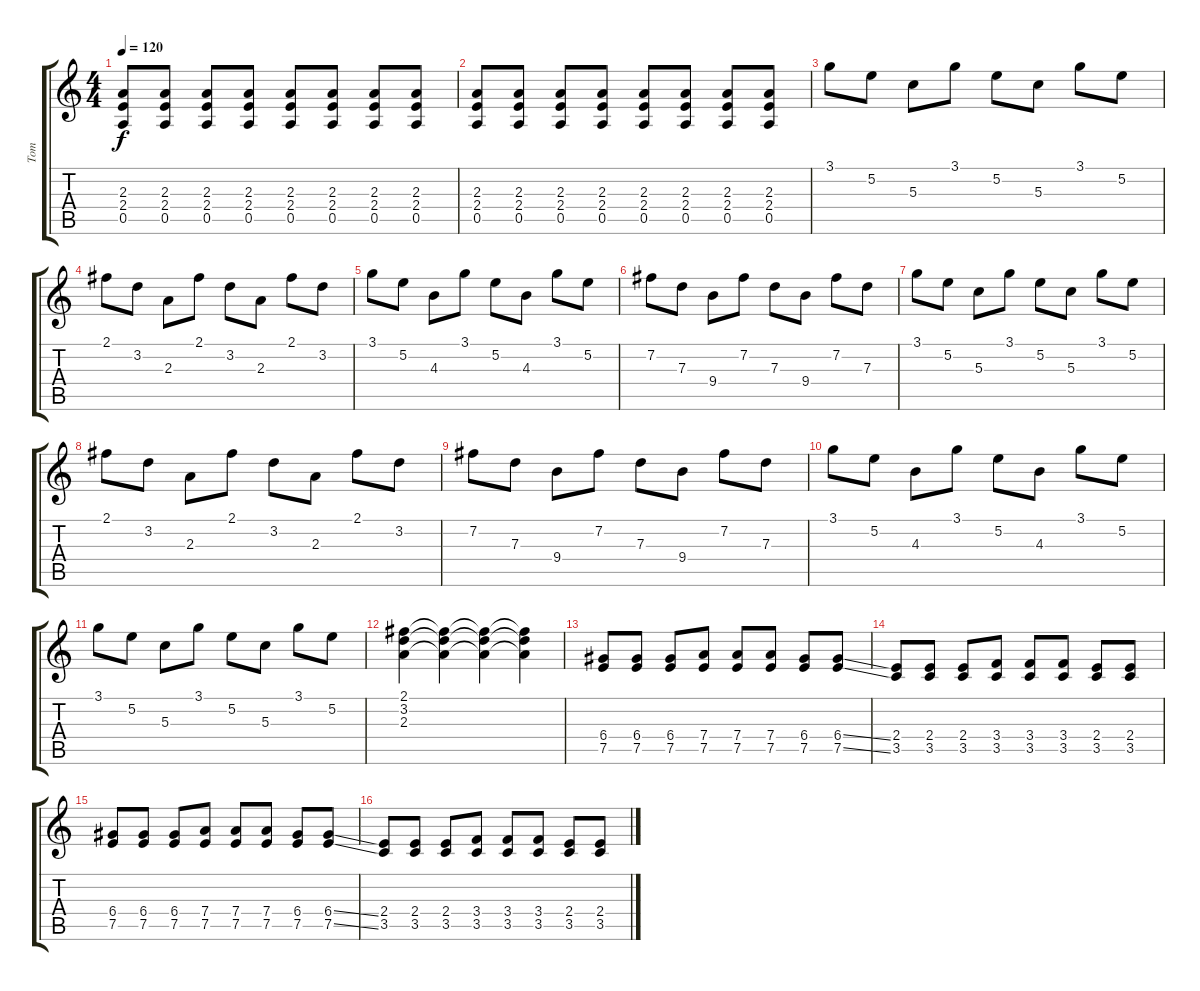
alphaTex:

\track ("Tom" "Tom") {instrument electricguitarmuted}
\staff {score tabs}
\tuning (E4 B3 G3 D3 A2 E2) {hide}
\ts (4 4)
\tempo 120
\clef g2
\ks c
(2.3 2.4 0.5).8{dy f} (2.3 2.4 0.5).8 (2.3 2.4 0.5).8 (2.3 2.4 0.5).8 (2.3 2.4 0.5).8 (2.3 2.4 0.5).8 (2.3 2.4 0.5).8 (2.3 2.4 0.5).8 |
(2.3 2.4 0.5).8 (2.3 2.4 0.5).8 (2.3 2.4 0.5).8 (2.3 2.4 0.5).8 (2.3 2.4 0.5).8 (2.3 2.4 0.5).8 (2.3 2.4 0.5).8 (2.3 2.4 0.5).8 |
3.1.8 5.2.8 5.3.8 3.1.8 5.2.8 5.3.8 3.1.8 5.2.8 |
2.1.8 3.2.8 2.3.8 2.1.8 3.2.8 2.3.8 2.1.8 3.2.8 |
3.1.8 5.2.8 4.3.8 3.1.8 5.2.8 4.3.8 3.1.8 5.2.8 |
7.2.8 7.3.8 9.4.8 7.2.8 7.3.8 9.4.8 7.2.8 7.3.8 |
3.1.8 5.2.8 5.3.8 3.1.8 5.2.8 5.3.8 3.1.8 5.2.8 |
2.1.8 3.2.8 2.3.8 2.1.8 3.2.8 2.3.8 2.1.8 3.2.8 |
7.2.8 7.3.8 9.4.8 7.2.8 7.3.8 9.4.8 7.2.8 7.3.8 |
3.1.8 5.2.8 4.3.8 3.1.8 5.2.8 4.3.8 3.1.8 5.2.8 |
3.1.8 5.2.8 5.3.8 3.1.8 5.2.8 5.3.8 3.1.8 5.2.8 |
(2.1 3.2 2.3).4 (2.1{t} 3.2{t} 2.3{t}).4 (2.1{t} 3.2{t} 2.3{t}).4 (2.1{t} 3.2{t} 2.3{t}).4 |
(6.4 7.5).8 (6.4 7.5).8 (6.4 7.5).8 (7.4 7.5).8 (7.4 7.5).8 (7.4 7.5).8 (6.4 7.5).8 (6.4{ss} 7.5{ss}).8 |
(2.4 3.5).8 (2.4 3.5).8 (2.4 3.5).8 (3.4 3.5).8 (3.4 3.5).8 (3.4 3.5).8 (2.4 3.5).8 (2.4 3.5).8 |
(6.4 7.5).8 (6.4 7.5).8 (6.4 7.5).8 (7.4 7.5).8 (7.4 7.5).8 (7.4 7.5).8 (6.4 7.5).8 (6.4{ss} 7.5{ss}).8 |
(2.4 3.5).8 (2.4 3.5).8 (2.4 3.5).8 (3.4 3.5).8 (3.4 3.5).8 (3.4 3.5).8 (2.4 3.5).8 (2.4 3.5).8
